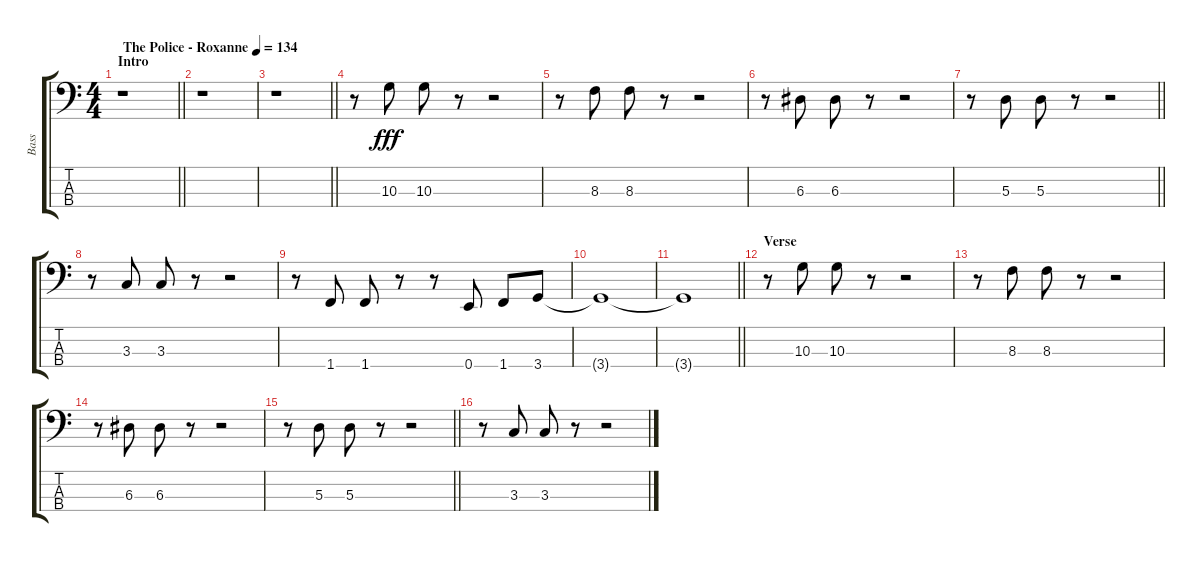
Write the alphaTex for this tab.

\track ("Bass" "Bass") {instrument electricbasspick}
\staff {score tabs}
\tuning (G2 D2 A1 E1) {hide}
\ts (4 4)
\section ("" "Intro")
\tempo (134 "The Police - Roxanne")
\clef f4
\barLineRight lightlight
\ks c
r.1{dy fff instrument electricbasspick} |
r.1 |
\barLineRight lightlight
r.1 |
r.8 10.3.8 10.3.8 r.8 r.2 |
r.8 8.3.8 8.3.8 r.8 r.2 |
r.8 6.3.8 6.3.8 r.8 r.2 |
\barLineRight lightlight
r.8 5.3.8 5.3.8 r.8 r.2 |
r.8 3.3.8 3.3.8 r.8 r.2 |
r.8 1.4.8 1.4.8 r.8 r.8 0.4.8 1.4.8 3.4.8 |
3.4{t}.1 |
\barLineRight lightlight
3.4{t}.1 |
\section ("" "Verse")
r.8 10.3.8 10.3.8 r.8 r.2 |
r.8 8.3.8 8.3.8 r.8 r.2 |
r.8 6.3.8 6.3.8 r.8 r.2 |
\barLineRight lightlight
r.8 5.3.8 5.3.8 r.8 r.2 |
r.8 3.3.8 3.3.8 r.8 r.2
